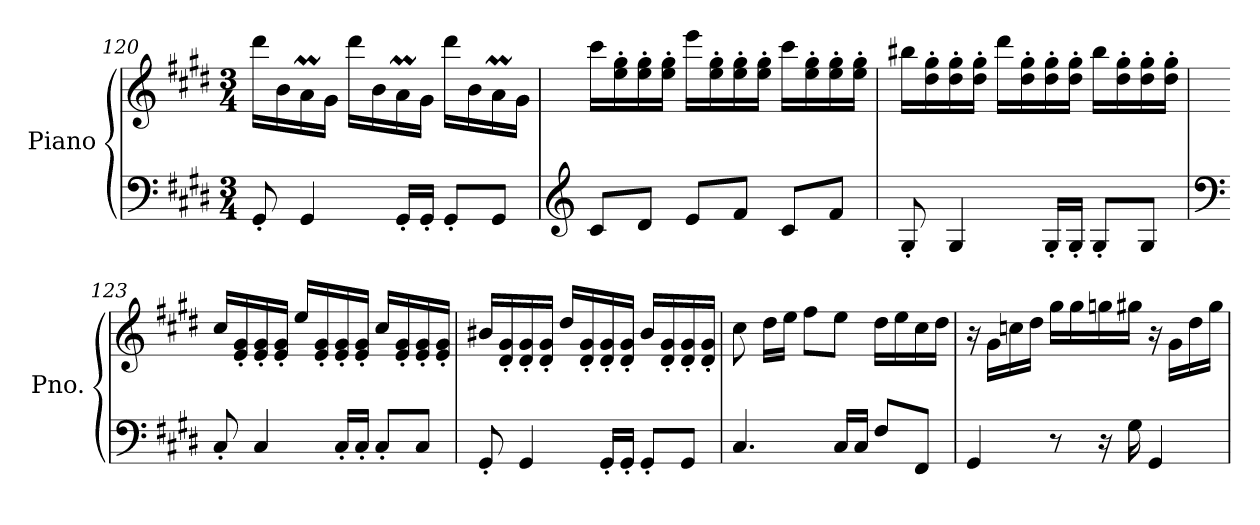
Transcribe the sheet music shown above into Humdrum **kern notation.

**kern	**kern
*part1	*part1
*staff2	*staff1
*I"Piano	*
*I'Pno.	*
*clefF4	*clefG2
*k[f#c#g#d#]	*k[f#c#g#d#]
*M3/4	*M3/4
=120	=120
8GG#'/	16ddd#\LL
.	16b\
4GG#/	16aM\
.	16g#\JJ
.	16ddd#\LL
.	16b\
16GG#'/LL	16aM\
16GG#'/JJ	16g#\JJ
8GG#'/L	16ddd#\LL
.	16b\
8GG#/J	16aM\
.	16g#\JJ
=121	=121
*clefG2	*
8c#/L	16ccc#\LL
.	16ee\' 16gg#\'
8d#/J	16ee\' 16gg#\'
.	16ee\' 16gg#\'JJ
8e/L	16eee\LL
.	16ee\' 16gg#\'
8f#/J	16ee\' 16gg#\'
.	16ee\' 16gg#\'JJ
8c#/L	16ccc#\LL
.	16ee\' 16gg#\'
8f#/J	16ee\' 16gg#\'
.	16ee\' 16gg#\'JJ
!!LO:LB:g=z
=122	=122
8G#'/	16bb#X\LL
.	16dd#\' 16gg#\'
4G#/	16dd#\' 16gg#\'
.	16dd#\' 16gg#\'JJ
.	16ddd#\LL
.	16dd#\' 16gg#\'
16G#'/LL	16dd#\' 16gg#\'
16G#'/JJ	16dd#\' 16gg#\'JJ
8G#'/L	16bb#\LL
.	16dd#\' 16gg#\'
8G#/J	16dd#\' 16gg#\'
.	16dd#\' 16gg#\'JJ
=123	=123
*clefF4	*
8C#'/	16cc#/LL
.	16e/' 16g#/'
4C#/	16e/' 16g#/'
.	16e/' 16g#/'JJ
.	16ee/LL
.	16e/' 16g#/'
16C#'/LL	16e/' 16g#/'
16C#'/JJ	16e/' 16g#/'JJ
8C#'/L	16cc#/LL
.	16e/' 16g#/'
8C#/J	16e/' 16g#/'
.	16e/' 16g#/'JJ
=124	=124
8GG#'/	16b#X/LL
.	16d#/' 16g#/'
4GG#/	16d#/' 16g#/'
.	16d#/' 16g#/'JJ
.	16dd#/LL
.	16d#/' 16g#/'
16GG#'/LL	16d#/' 16g#/'
16GG#'/JJ	16d#/' 16g#/'JJ
8GG#'/L	16b#/LL
.	16d#/' 16g#/'
8GG#/J	16d#/' 16g#/'
.	16d#/' 16g#/'JJ
!!LO:LB:g=z
=125	=125
4.C#/	8cc#\
.	16dd#\LL
.	16ee\JJ
.	8ff#\L
16C#/LL	8ee\J
16C#/JJ	.
8F#/L	16dd#\LL
.	16ee\
8FF#/J	16cc#\
.	16dd#\JJ
=126	=126
4GG#/	16r
.	16g#\LL
.	16ccn\
.	16dd#\JJ
8r	16gg#\LL
.	16gg#\
16r	16ggn\
16G#\	16gg#X\JJ
4GG#/	16r
.	16g#\LL
.	16dd#\
.	16gg#\JJ
=	=
*-	*-
